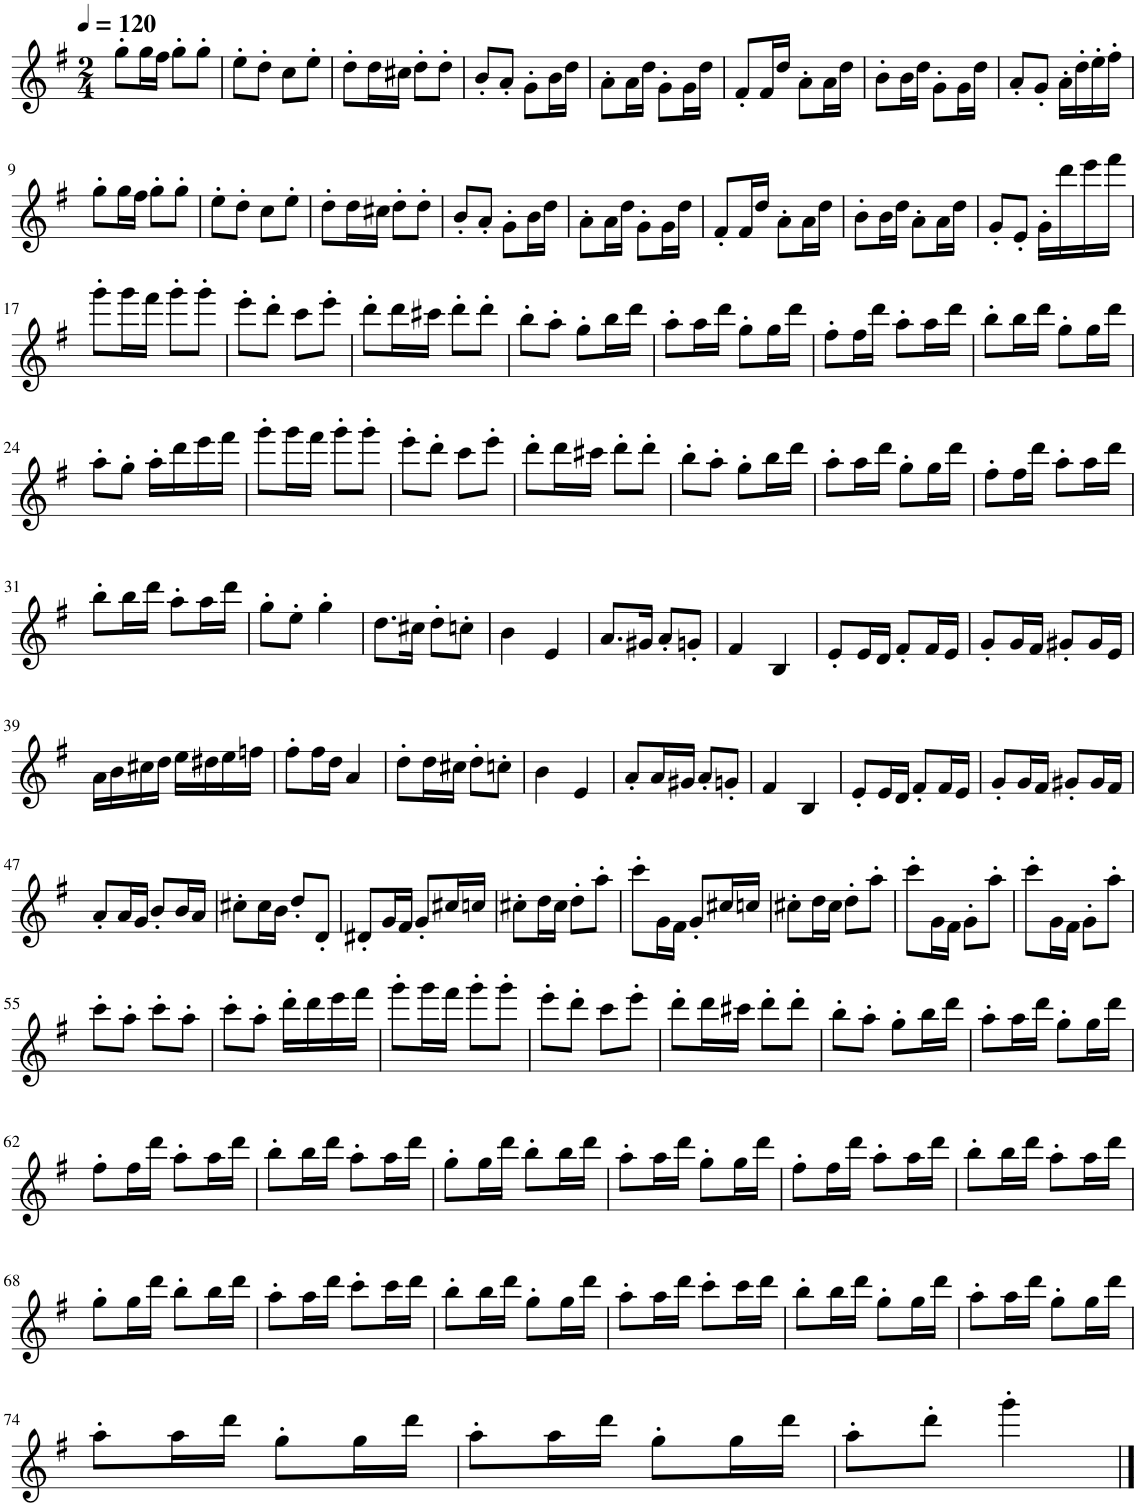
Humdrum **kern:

**kern
*part1
*staff1
*I"Piano
*I'Pno.
*clefG2
*k[f#]
*M2/4
*MM120
=1
8gg'\L
16gg\L
16ff#\JJ
8gg'\L
8gg'\J
=2
8ee'\L
8dd'\J
8cc\L
8ee'\J
=3
8dd'\L
16dd\L
16cc#X\JJ
8dd'\L
8dd'\J
=4
8b'/L
8a'/J
8g'\L
16b\L
16dd\JJ
=5
8a'\L
16a\L
16dd\JJ
8g'\L
16g\L
16dd\JJ
=6
8f#'/L
16f#/L
16dd/JJ
8a'\L
16a\L
16dd\JJ
=7
8b'\L
16b\L
16dd\JJ
8g'\L
16g\L
16dd\JJ
=8
8a'/L
8g'/J
16a'\LL
16dd'\
16ee'\
16ff#'\JJ
!!LO:LB:g=z
=9
8gg'\L
16gg\L
16ff#\JJ
8gg'\L
8gg'\J
=10
8ee'\L
8dd'\J
8cc\L
8ee'\J
=11
8dd'\L
16dd\L
16cc#X\JJ
8dd'\L
8dd'\J
=12
8b'/L
8a'/J
8g'\L
16b\L
16dd\JJ
=13
8a'\L
16a\L
16dd\JJ
8g'\L
16g\L
16dd\JJ
=14
8f#'/L
16f#/L
16dd/JJ
8a'\L
16a\L
16dd\JJ
=15
8b'\L
16b\L
16dd\JJ
8a'\L
16a\L
16dd\JJ
=16
8g'/L
8e'/J
16g'\LL
16ddd\
16eee\
16fff#\JJ
!!LO:LB:g=z
=17
8ggg'\L
16ggg\L
16fff#\JJ
8ggg'\L
8ggg'\J
=18
8eee'\L
8ddd'\J
8ccc\L
8eee'\J
=19
8ddd'\L
16ddd\L
16ccc#X\JJ
8ddd'\L
8ddd'\J
=20
8bb'\L
8aa'\J
8gg'\L
16bb\L
16ddd\JJ
=21
8aa'\L
16aa\L
16ddd\JJ
8gg'\L
16gg\L
16ddd\JJ
=22
8ff#'\L
16ff#\L
16ddd\JJ
8aa'\L
16aa\L
16ddd\JJ
=23
8bb'\L
16bb\L
16ddd\JJ
8gg'\L
16gg\L
16ddd\JJ
!!LO:LB:g=z
=24
8aa'\L
8gg'\J
16aa'\LL
16ddd\
16eee\
16fff#\JJ
=25
8ggg'\L
16ggg\L
16fff#\JJ
8ggg'\L
8ggg'\J
=26
8eee'\L
8ddd'\J
8ccc\L
8eee'\J
=27
8ddd'\L
16ddd\L
16ccc#X\JJ
8ddd'\L
8ddd'\J
=28
8bb'\L
8aa'\J
8gg'\L
16bb\L
16ddd\JJ
=29
8aa'\L
16aa\L
16ddd\JJ
8gg'\L
16gg\L
16ddd\JJ
=30
8ff#'\L
16ff#\L
16ddd\JJ
8aa'\L
16aa\L
16ddd\JJ
!!LO:LB:g=z
=31
8bb'\L
16bb\L
16ddd\JJ
8aa'\L
16aa\L
16ddd\JJ
=32
8gg'\L
8ee'\J
4gg'\
=33
8.dd\L
16cc#X\Jk
8dd'\L
8ccn'\J
=34
4b\
4e/
=35
8.a/L
16g#X/Jk
8a'/L
8gn'/J
=36
4f#/
4B/
=37
8e'/L
16e/L
16d/JJ
8f#'/L
16f#/L
16e/JJ
=38
8g'/L
16g/L
16f#/JJ
8g#X'/L
16g#/L
16e/JJ
!!LO:LB:g=z
=39
16a\LL
16b\
16cc#X\
16dd\JJ
16ee\LL
16dd#X\
16ee\
16ffn\JJ
=40
8ff#'\L
16ff#\L
16dd\JJ
4a/
=41
8dd'\L
16dd\L
16cc#X\JJ
8dd'\L
8ccn'\J
=42
4b\
4e/
=43
8a'/L
16a/L
16g#X/JJ
8a'/L
8gn'/J
=44
4f#/
4B/
=45
8e'/L
16e/L
16d/JJ
8f#'/L
16f#/L
16e/JJ
=46
8g'/L
16g/L
16f#/JJ
8g#X'/L
16g#/L
16f#/JJ
!!LO:LB:g=z
=47
8a'/L
16a/L
16g/JJ
8b'/L
16b/L
16a/JJ
=48
8cc#X'\L
16cc#\L
16b\JJ
8dd'/L
8d'/J
=49
8d#X'/L
16g/L
16f#/JJ
8g'/L
16cc#X/L
16ccn/JJ
=50
8cc#X'\L
16dd\L
16cc#\JJ
8dd'\L
8aa'\J
=51
8ccc'\L
16g\L
16f#\JJ
8g'/L
16cc#X/L
16ccn/JJ
=52
8cc#X'\L
16dd\L
16cc#\JJ
8dd'\L
8aa'\J
=53
8ccc'\L
16g\L
16f#\JJ
8g'\L
8aa'\J
=54
8ccc'\L
16g\L
16f#\JJ
8g'\L
8aa'\J
!!LO:LB:g=z
=55
8ccc'\L
8aa'\J
8ccc'\L
8aa'\J
=56
8ccc'\L
8aa'\J
16ddd'\LL
16ddd\
16eee\
16fff#\JJ
=57
8ggg'\L
16ggg\L
16fff#\JJ
8ggg'\L
8ggg'\J
=58
8eee'\L
8ddd'\J
8ccc\L
8eee'\J
=59
8ddd'\L
16ddd\L
16ccc#X\JJ
8ddd'\L
8ddd'\J
=60
8bb'\L
8aa'\J
8gg'\L
16bb\L
16ddd\JJ
=61
8aa'\L
16aa\L
16ddd\JJ
8gg'\L
16gg\L
16ddd\JJ
!!LO:LB:g=z
=62
8ff#'\L
16ff#\L
16ddd\JJ
8aa'\L
16aa\L
16ddd\JJ
=63
8bb'\L
16bb\L
16ddd\JJ
8aa'\L
16aa\L
16ddd\JJ
=64
8gg'\L
16gg\L
16ddd\JJ
8bb'\L
16bb\L
16ddd\JJ
=65
8aa'\L
16aa\L
16ddd\JJ
8gg'\L
16gg\L
16ddd\JJ
=66
8ff#'\L
16ff#\L
16ddd\JJ
8aa'\L
16aa\L
16ddd\JJ
=67
8bb'\L
16bb\L
16ddd\JJ
8aa'\L
16aa\L
16ddd\JJ
!!LO:LB:g=z
=68
8gg'\L
16gg\L
16ddd\JJ
8bb'\L
16bb\L
16ddd\JJ
=69
8aa'\L
16aa\L
16ddd\JJ
8ccc'\L
16ccc\L
16ddd\JJ
=70
8bb'\L
16bb\L
16ddd\JJ
8gg'\L
16gg\L
16ddd\JJ
=71
8aa'\L
16aa\L
16ddd\JJ
8ccc'\L
16ccc\L
16ddd\JJ
=72
8bb'\L
16bb\L
16ddd\JJ
8gg'\L
16gg\L
16ddd\JJ
=73
8aa'\L
16aa\L
16ddd\JJ
8gg'\L
16gg\L
16ddd\JJ
!!LO:LB:g=z
=74
8aa'\L
16aa\L
16ddd\JJ
8gg'\L
16gg\L
16ddd\JJ
=75
8aa'\L
16aa\L
16ddd\JJ
8gg'\L
16gg\L
16ddd\JJ
=76
8aa'\L
8ddd'\J
4ggg'\
==
*-
